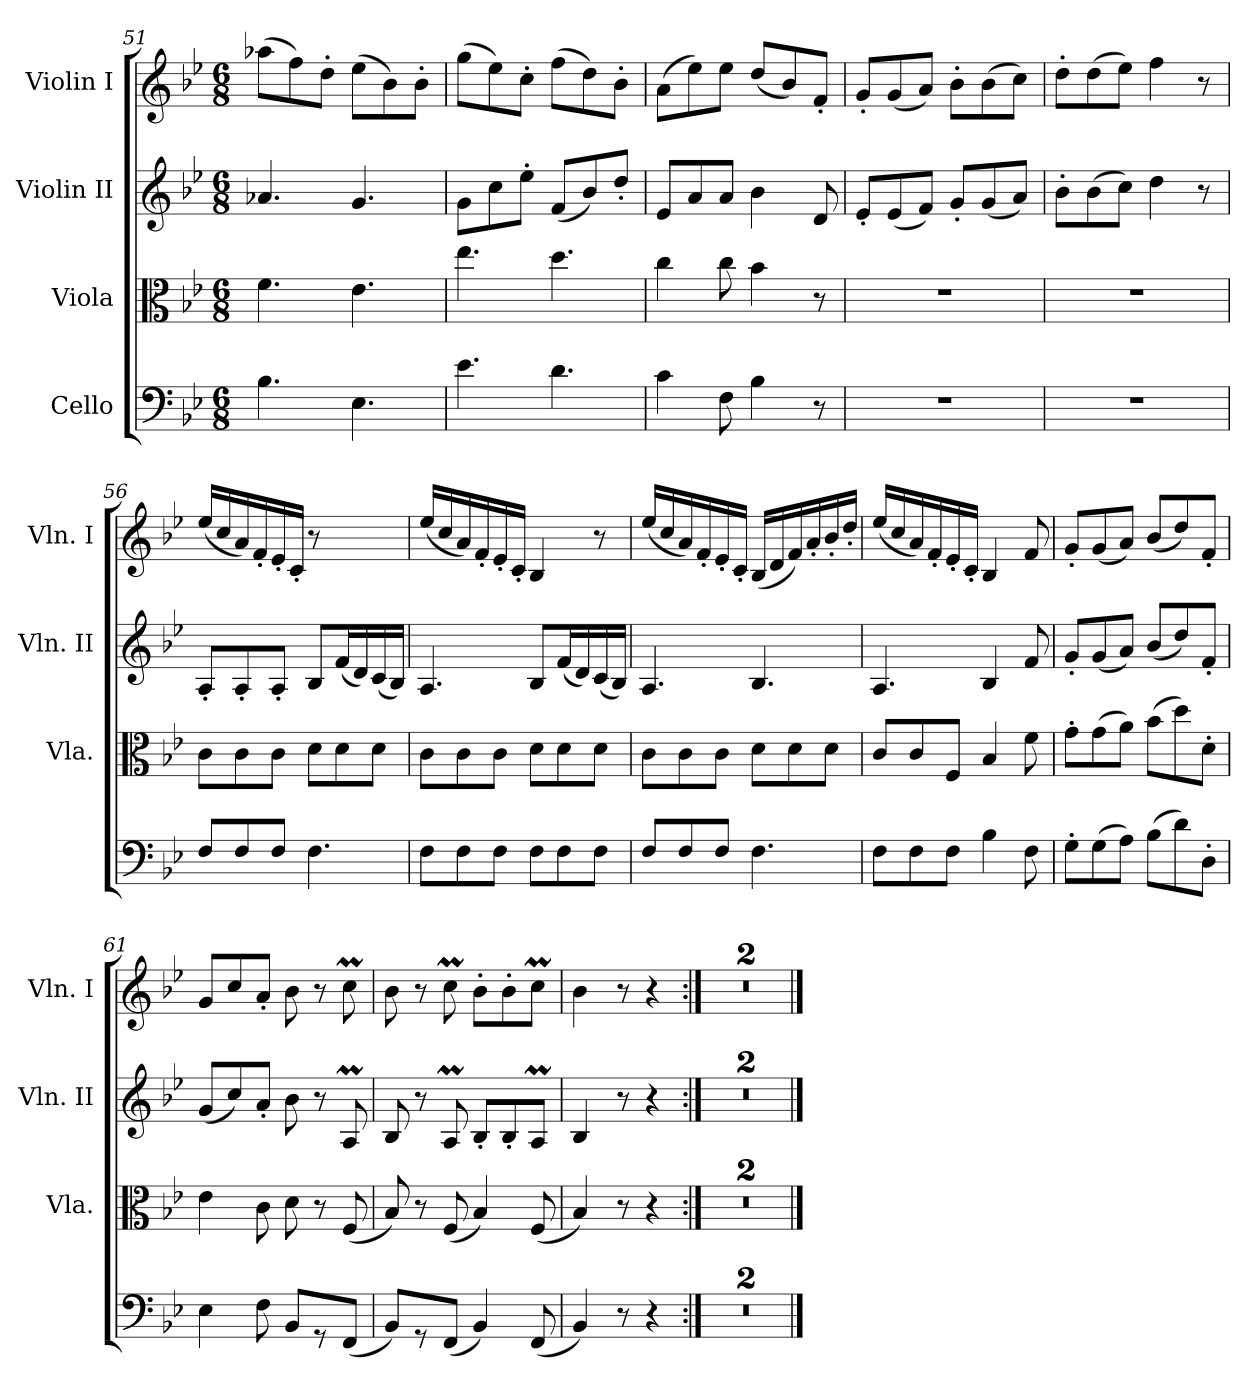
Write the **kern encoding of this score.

**kern	**kern	**kern	**kern
*part4	*part3	*part2	*part1
*staff4	*staff3	*staff2	*staff1
*I"Cello	*I"Viola	*I"Violin II	*I"Violin I
*	*I'Vla.	*I'Vln. II	*I'Vln. I
*clefF4	*clefC3	*clefG2	*clefG2
*k[b-e-]	*k[b-e-]	*k[b-e-]	*k[b-e-]
*B-:	*B-:	*B-:	*B-:
*M6/8	*M6/8	*M6/8	*M6/8
=51	=51	=51	=51
4.B-\	4.f\	4.a-X/	(>8aa-X\L
.	.	.	8ff\)
.	.	.	8dd'\J
4.E-\	4.e-\	4.g/	(>8ee-\L
.	.	.	8b-\)
.	.	.	8b-'\J
=52	=52	=52	=52
4.e-\	4.ee-\	8g\L	(>8gg\L
.	.	8cc\	8ee-\)
.	.	8ee-'\J	8cc'\J
4.d\	4.dd\	(<8f/L	(8ff\L
.	.	8b-/)	8dd\)
.	.	8dd'/J	8b-'\J
=53	=53	=53	=53
4c\	4cc\	8e-/L	(>8a\L
.	.	8a/	8ee-\)
8F\	8cc\	8a/J	8ee-\J
4B-\	4b-\	4b-\	(<8dd/L
.	.	.	8b-/)
8r	8r	8d/	8f'/J
!!LO:LB:g=z
=54	=54	=54	=54
2.r	2.r	8e-'/L	8g'/L
.	.	(<8e-/	(<8g/
.	.	8f/J)	8a/J)
.	.	8g'/L	8b-'\L
.	.	(<8g/	(>8b-\
.	.	8a/J)	8cc\J)
=55	=55	=55	=55
2.r	2.r	8b-'\L	8dd'\L
.	.	(>8b-\	(>8dd\
.	.	8cc\J)	8ee-\J)
.	.	4dd\	4ff\
.	.	8r	8r
=56	=56	=56	=56
8F\L	8c\L	8A'/L	(<16ee-/LL
.	.	.	16cc/
8F/	8c\	8A'/	16a/)
.	.	.	16f'/
8F/J	8c\J	8A'/J	16e-'/
.	.	.	16c'/JJ
4.F\	8d\L	8B-/L	8r
.	8d\	(16f/L	4ryy
.	.	16d/)	.
.	8d\J	(16c/	.
.	.	16B-/JJ)	.
=57	=57	=57	=57
8F\L	8c\L	4.A/	(<16ee-/LL
.	.	.	16cc/
8F\	8c\	.	16a/)
.	.	.	16f'/
8F\J	8c\J	.	16e-'/
.	.	.	16c'/JJ
8F\L	8d\L	8B-/L	4B-/
8F\	8d\	(16f/L	.
.	.	16d/)	.
8F\J	8d\J	(16c/	8r
.	.	16B-/JJ)	.
=58	=58	=58	=58
8F\L	8c\L	4.A/	(<16ee-/LL
.	.	.	16cc/
8F/	8c\	.	16a/)
.	.	.	16f'/
8F/J	8c\J	.	16e-'/
.	.	.	16c'/JJ
4.F\	8d\L	4.B-/	(<16B-/LL
.	.	.	16d/
.	8d\	.	16f/)
.	.	.	16a'/
.	8d\J	.	16b-'/
.	.	.	16dd'/JJ
=59	=59	=59	=59
8F\L	8c/L	4.A/	(<16ee-/LL
.	.	.	16cc/
8F\	8c/	.	16a/)
.	.	.	16f'/
8F\J	8F/J	.	16e-'/
.	.	.	16c'/JJ
4B-\	4B-/	4B-/	4B-/
8F\	8f\	8f/	8f/
!!LO:LB:g=z
=60	=60	=60	=60
8G'\L	8g'\L	8g'/L	8g'/L
(>8G\	(>8g\	(8g/	(<8g/
8A\J)	8a\J)	8a/J)	8a/J)
(>8B-\L	(>8b-\L	(8b-/L	(8b-/L
8d\)	8dd\)	8dd/)	8dd/)
8D'\J	8d'\J	8f'/J	8f'/J
=61	=61	=61	=61
4E-\	4e-\	(8g/L	8g/L
.	.	8cc/)	8cc/
8F\	8c\	8a'/J	8a'/J
8BB-/L	8d\	8b-\	8b-\
8r	8r	8r	8r
(<8FF/J	(<8F/	8Am/	8ccM\
=62	=62	=62	=62
8BB-/L)	8B-/)	8B-/	8b-\
8r	8r	8r	8r
(<8FF/J	(<8F/	8Am/	8ccM\
4BB-/)	4B-/)	8B-'/L	8b-'\L
.	.	8B-'/	8b-'\
(<8FF/	(<8F/	8Am/J	8ccM\J
=63	=63	=63	=63
4BB-/)	4B-/)	4B-/	4b-\
8r	8r	8r	8r
4r	4r	4r	4r
!!LO:LB:g=z
=64:|!	=64:|!	=64:|!	=64:|!
2.r	2.r	2.r	2.r
=65	=65	=65	=65
2.r	2.r	2.r	2.r
==	==	==	==
*-	*-	*-	*-
